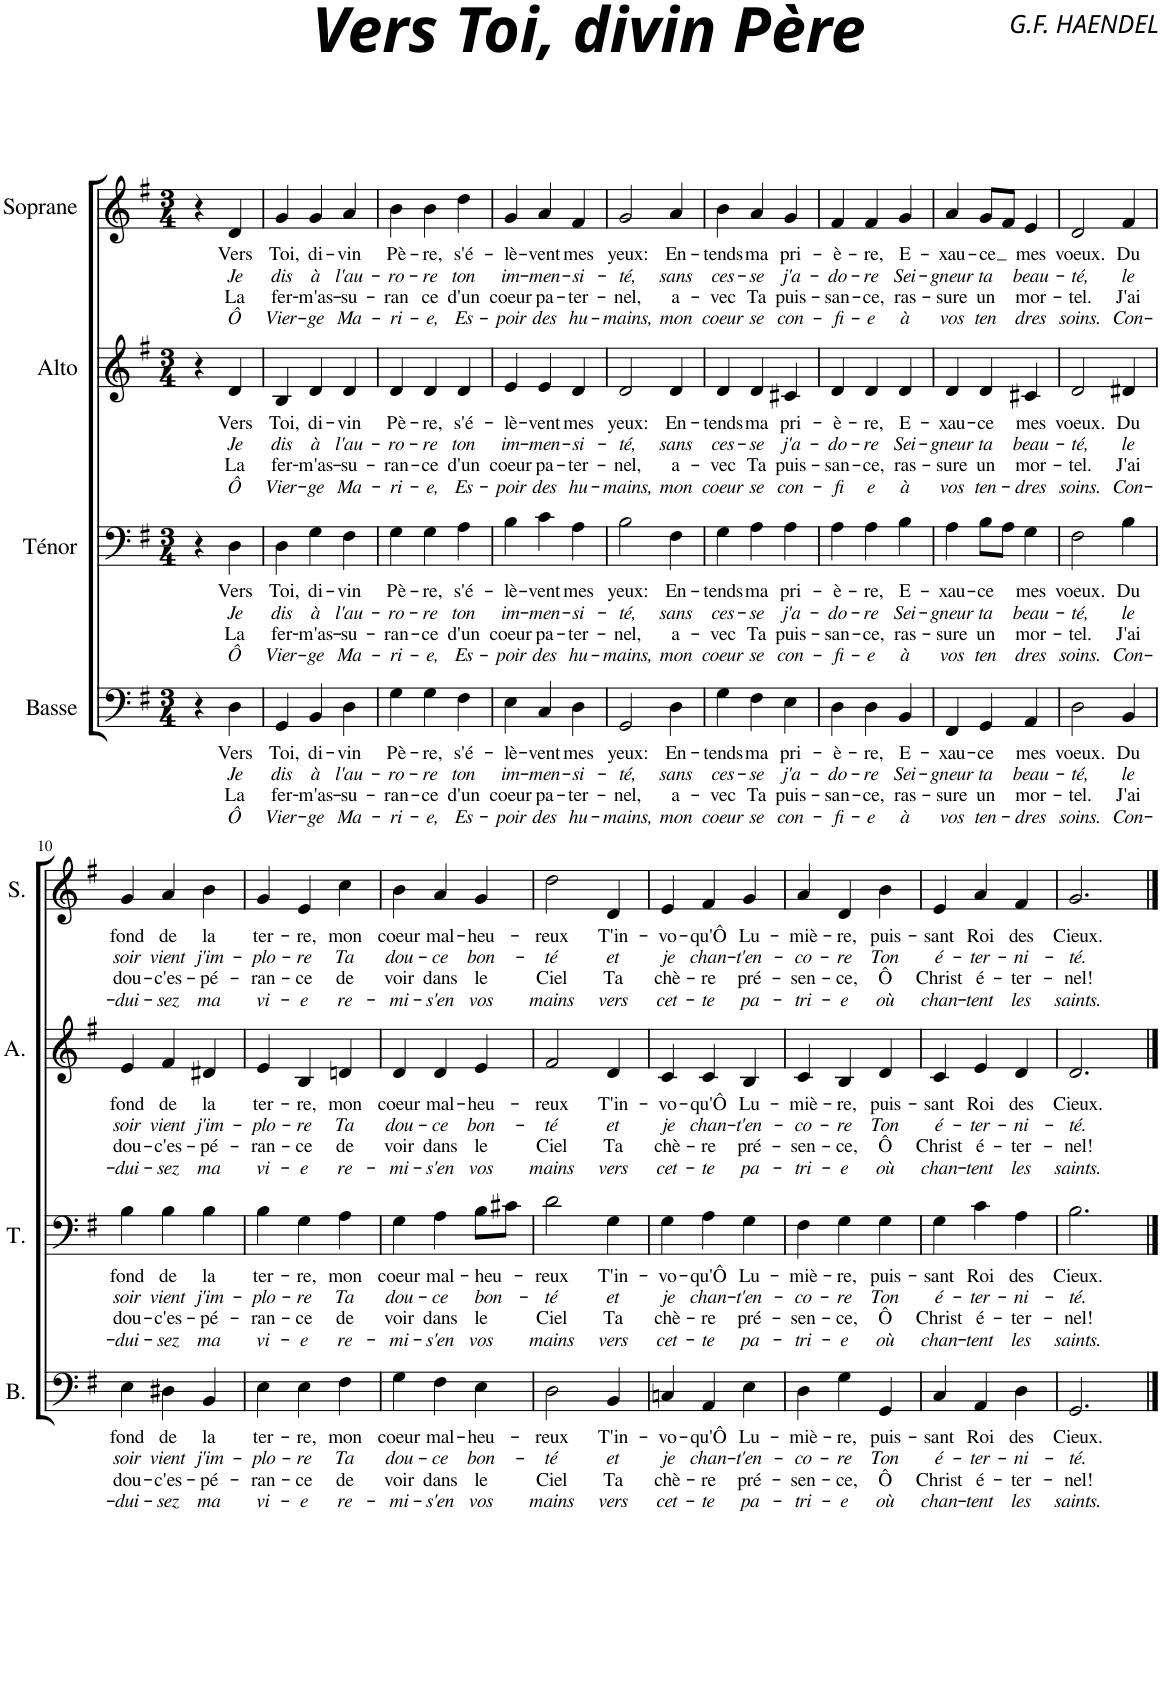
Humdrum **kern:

**kern	**text	**text	**text	**text	**kern	**text	**text	**text	**text	**kern	**text	**text	**text	**text	**kern	**text	**text	**text	**text
*part4	*part4	*part4	*part4	*part4	*part3	*part3	*part3	*part3	*part3	*part2	*part2	*part2	*part2	*part2	*part1	*part1	*part1	*part1	*part1
*staff4	*staff4	*staff4	*staff4	*staff4	*staff3	*staff3	*staff3	*staff3	*staff3	*staff2	*staff2	*staff2	*staff2	*staff2	*staff1	*staff1	*staff1	*staff1	*staff1
*I"Basse	*	*	*	*	*I"Ténor	*	*	*	*	*I"Alto	*	*	*	*	*I"Soprane	*	*	*	*
*I'B.	*	*	*	*	*I'T.	*	*	*	*	*I'A.	*	*	*	*	*I'S.	*	*	*	*
*clefF4	*	*	*	*	*clefF4	*	*	*	*	*clefG2	*	*	*	*	*clefG2	*	*	*	*
*k[f#]	*	*	*	*	*k[f#]	*	*	*	*	*k[f#]	*	*	*	*	*k[f#]	*	*	*	*
*M3/4	*	*	*	*	*M3/4	*	*	*	*	*M3/4	*	*	*	*	*M3/4	*	*	*	*
=1	=1	=1	=1	=1	=1	=1	=1	=1	=1	=1	=1	=1	=1	=1	=1	=1	=1	=1	=1
4r	.	.	.	.	4r	.	.	.	.	4r	.	.	.	.	4r	.	.	.	.
!	!LO:LY:b	!LO:LY:b	!LO:LY:b	!LO:LY:b	!	!LO:LY:b	!LO:LY:b	!LO:LY:b	!LO:LY:b	!	!LO:LY:b	!LO:LY:b	!LO:LY:b	!LO:LY:b	!	!LO:LY:b	!LO:LY:b	!LO:LY:b	!LO:LY:b
4D\	Vers	Je	La	Ô	4D\	Vers	Je	La	Ô	4d/	Vers	Je	La	Ô	4d/	Vers	Je	La	Ô
=2	=2	=2	=2	=2	=2	=2	=2	=2	=2	=2	=2	=2	=2	=2	=2	=2	=2	=2	=2
!	!LO:LY:b	!LO:LY:b	!LO:LY:b	!LO:LY:b	!	!LO:LY:b	!LO:LY:b	!LO:LY:b	!LO:LY:b	!	!LO:LY:b	!LO:LY:b	!LO:LY:b	!LO:LY:b	!	!LO:LY:b	!LO:LY:b	!LO:LY:b	!LO:LY:b
4GG/	Toi,	dis	fer-	Vier-	4D\	Toi,	dis	fer-	Vier-	4B/	Toi,	dis	fer-	Vier-	4g/	Toi,	dis	fer-	Vier-
!	!LO:LY:b	!LO:LY:b	!LO:LY:b	!LO:LY:b	!	!LO:LY:b	!LO:LY:b	!LO:LY:b	!LO:LY:b	!	!LO:LY:b	!LO:LY:b	!LO:LY:b	!LO:LY:b	!	!LO:LY:b	!LO:LY:b	!LO:LY:b	!LO:LY:b
4BB/	di-	à	-m'as-	-ge	4G\	di-	à	-m'as-	-ge	4d/	di-	à	-m'as-	-ge	4g/	di-	à	-m'as-	-ge
!	!LO:LY:b	!LO:LY:b	!LO:LY:b	!LO:LY:b	!	!LO:LY:b	!LO:LY:b	!LO:LY:b	!LO:LY:b	!	!LO:LY:b	!LO:LY:b	!LO:LY:b	!LO:LY:b	!	!LO:LY:b	!LO:LY:b	!LO:LY:b	!LO:LY:b
4D\	-vin	l'au-	-su-	Ma-	4F#\	-vin	l'au-	-su-	Ma-	4d/	-vin	l'au-	-su-	Ma-	4a/	-vin	l'au-	-su-	Ma-
=3	=3	=3	=3	=3	=3	=3	=3	=3	=3	=3	=3	=3	=3	=3	=3	=3	=3	=3	=3
!	!LO:LY:b	!LO:LY:b	!LO:LY:b	!LO:LY:b	!	!LO:LY:b	!LO:LY:b	!LO:LY:b	!LO:LY:b	!	!LO:LY:b	!LO:LY:b	!LO:LY:b	!LO:LY:b	!	!LO:LY:b	!LO:LY:b	!LO:LY:b	!LO:LY:b
4G\	Pè-	-ro-	-ran-	-ri-	4G\	Pè-	-ro-	-ran-	-ri-	4d/	Pè-	-ro-	-ran-	-ri-	4b\	Pè-	-ro-	-ran	-ri-
!	!LO:LY:b	!LO:LY:b	!LO:LY:b	!LO:LY:b	!	!LO:LY:b	!LO:LY:b	!LO:LY:b	!LO:LY:b	!	!LO:LY:b	!LO:LY:b	!LO:LY:b	!LO:LY:b	!	!LO:LY:b	!LO:LY:b	!LO:LY:b	!LO:LY:b
4G\	-re,	-re	-ce	-e,	4G\	-re,	-re	-ce	-e,	4d/	-re,	-re	-ce	-e,	4b\	-re,	-re	ce	-e,
!	!LO:LY:b	!LO:LY:b	!LO:LY:b	!LO:LY:b	!	!LO:LY:b	!LO:LY:b	!LO:LY:b	!LO:LY:b	!	!LO:LY:b	!LO:LY:b	!LO:LY:b	!LO:LY:b	!	!LO:LY:b	!LO:LY:b	!LO:LY:b	!LO:LY:b
4F#\	s'é-	ton	d'un	Es-	4A\	s'é-	ton	d'un	Es-	4d/	s'é-	ton	d'un	Es-	4dd\	s'é-	ton	d'un	Es-
=4	=4	=4	=4	=4	=4	=4	=4	=4	=4	=4	=4	=4	=4	=4	=4	=4	=4	=4	=4
!	!LO:LY:b	!LO:LY:b	!LO:LY:b	!LO:LY:b	!	!LO:LY:b	!LO:LY:b	!LO:LY:b	!LO:LY:b	!	!LO:LY:b	!LO:LY:b	!LO:LY:b	!LO:LY:b	!	!LO:LY:b	!LO:LY:b	!LO:LY:b	!LO:LY:b
4E\	-lè-	im-	coeur	-poir	4B\	-lè-	im-	coeur	-poir	4e/	-lè-	im-	coeur	-poir	4g/	-lè-	im-	coeur	-poir
!	!LO:LY:b	!LO:LY:b	!LO:LY:b	!LO:LY:b	!	!LO:LY:b	!LO:LY:b	!LO:LY:b	!LO:LY:b	!	!LO:LY:b	!LO:LY:b	!LO:LY:b	!LO:LY:b	!	!LO:LY:b	!LO:LY:b	!LO:LY:b	!LO:LY:b
4C/	-vent	-men-	pa-	des	4c\	-vent	-men-	pa-	des	4e/	-vent	-men-	pa-	des	4a/	-vent	-men-	pa-	des
!	!LO:LY:b	!LO:LY:b	!LO:LY:b	!LO:LY:b	!	!LO:LY:b	!LO:LY:b	!LO:LY:b	!LO:LY:b	!	!LO:LY:b	!LO:LY:b	!LO:LY:b	!LO:LY:b	!	!LO:LY:b	!LO:LY:b	!LO:LY:b	!LO:LY:b
4D\	mes	-si-	-ter-	hu-	4A\	mes	-si-	-ter-	hu-	4d/	mes	-si-	-ter-	hu-	4f#/	mes	-si-	-ter-	hu-
=5	=5	=5	=5	=5	=5	=5	=5	=5	=5	=5	=5	=5	=5	=5	=5	=5	=5	=5	=5
!	!LO:LY:b	!LO:LY:b	!LO:LY:b	!LO:LY:b	!	!LO:LY:b	!LO:LY:b	!LO:LY:b	!LO:LY:b	!	!LO:LY:b	!LO:LY:b	!LO:LY:b	!LO:LY:b	!	!LO:LY:b	!LO:LY:b	!LO:LY:b	!LO:LY:b
2GG/	yeux:	-té,	-nel,	-mains,	2B\	yeux:	-té,	-nel,	-mains,	2d/	yeux:	-té,	-nel,	-mains,	2g/	yeux:	-té,	-nel,	-mains,
!	!LO:LY:b	!LO:LY:b	!LO:LY:b	!LO:LY:b	!	!LO:LY:b	!LO:LY:b	!LO:LY:b	!LO:LY:b	!	!LO:LY:b	!LO:LY:b	!LO:LY:b	!LO:LY:b	!	!LO:LY:b	!LO:LY:b	!LO:LY:b	!LO:LY:b
4D\	En-	sans	a-	mon	4F#\	En-	sans	a-	mon	4d/	En-	sans	a-	mon	4a/	En-	sans	a-	mon
=6	=6	=6	=6	=6	=6	=6	=6	=6	=6	=6	=6	=6	=6	=6	=6	=6	=6	=6	=6
!	!LO:LY:b	!LO:LY:b	!LO:LY:b	!LO:LY:b	!	!LO:LY:b	!LO:LY:b	!LO:LY:b	!LO:LY:b	!	!LO:LY:b	!LO:LY:b	!LO:LY:b	!LO:LY:b	!	!LO:LY:b	!LO:LY:b	!LO:LY:b	!LO:LY:b
4G\	-tends	ces-	-vec	coeur	4G\	-tends	ces-	-vec	coeur	4d/	-tends	ces-	-vec	coeur	4b\	-tends	ces-	-vec	coeur
!	!LO:LY:b	!LO:LY:b	!LO:LY:b	!LO:LY:b	!	!LO:LY:b	!LO:LY:b	!LO:LY:b	!LO:LY:b	!	!LO:LY:b	!LO:LY:b	!LO:LY:b	!LO:LY:b	!	!LO:LY:b	!LO:LY:b	!LO:LY:b	!LO:LY:b
4F#\	ma	-se	Ta	se	4A\	ma	-se	Ta	se	4d/	ma	-se	Ta	se	4a/	ma	-se	Ta	se
!	!LO:LY:b	!LO:LY:b	!LO:LY:b	!LO:LY:b	!	!LO:LY:b	!LO:LY:b	!LO:LY:b	!LO:LY:b	!	!LO:LY:b	!LO:LY:b	!LO:LY:b	!LO:LY:b	!	!LO:LY:b	!LO:LY:b	!LO:LY:b	!LO:LY:b
4E\	pri-	j'a-	puis-	con-	4A\	pri-	j'a-	puis-	con-	4c#X/	pri-	j'a-	puis-	con-	4g/	pri-	j'a-	puis-	con-
=7	=7	=7	=7	=7	=7	=7	=7	=7	=7	=7	=7	=7	=7	=7	=7	=7	=7	=7	=7
!	!LO:LY:b	!LO:LY:b	!LO:LY:b	!LO:LY:b	!	!LO:LY:b	!LO:LY:b	!LO:LY:b	!LO:LY:b	!	!LO:LY:b	!LO:LY:b	!LO:LY:b	!LO:LY:b	!	!LO:LY:b	!LO:LY:b	!LO:LY:b	!LO:LY:b
4D\	-è-	-do-	-san-	-fi-	4A\	-è-	-do-	-san-	-fi-	4d/	-è-	-do-	-san-	-fi	4f#/	-è-	-do-	-san-	-fi-
!	!LO:LY:b	!LO:LY:b	!LO:LY:b	!LO:LY:b	!	!LO:LY:b	!LO:LY:b	!LO:LY:b	!LO:LY:b	!	!LO:LY:b	!LO:LY:b	!LO:LY:b	!LO:LY:b	!	!LO:LY:b	!LO:LY:b	!LO:LY:b	!LO:LY:b
4D\	-re,	-re	-ce,	-e	4A\	-re,	-re	-ce,	-e	4d/	-re,	-re	-ce,	-e	4f#/	-re,	-re	-ce,	-e
!	!LO:LY:b	!LO:LY:b	!LO:LY:b	!LO:LY:b	!	!LO:LY:b	!LO:LY:b	!LO:LY:b	!LO:LY:b	!	!LO:LY:b	!LO:LY:b	!LO:LY:b	!LO:LY:b	!	!LO:LY:b	!LO:LY:b	!LO:LY:b	!LO:LY:b
4BB/	E-	Sei-	ras-	à	4B\	E-	Sei-	ras-	à	4d/	E-	Sei-	ras-	à	4g/	E-	Sei-	ras-	à
=8	=8	=8	=8	=8	=8	=8	=8	=8	=8	=8	=8	=8	=8	=8	=8	=8	=8	=8	=8
!	!LO:LY:b	!LO:LY:b	!LO:LY:b	!LO:LY:b	!	!LO:LY:b	!LO:LY:b	!LO:LY:b	!LO:LY:b	!	!LO:LY:b	!LO:LY:b	!LO:LY:b	!LO:LY:b	!	!LO:LY:b	!LO:LY:b	!LO:LY:b	!LO:LY:b
4FF#/	-xau-	-gneur	-sure	vos	4A\	-xau-	-gneur	-sure	vos	4d/	-xau-	-gneur	-sure	vos	4a/	-xau-	-gneur	-sure	vos
!	!LO:LY:b	!LO:LY:b	!LO:LY:b	!LO:LY:b	!	!LO:LY:b	!LO:LY:b	!LO:LY:b	!LO:LY:b	!	!LO:LY:b	!LO:LY:b	!LO:LY:b	!LO:LY:b	!	!LO:LY:b	!LO:LY:b	!LO:LY:b	!LO:LY:b
4GG/	-ce	ta	un	ten-	8B\L	-ce	ta	un	ten	4d/	-ce	ta	un	ten-	8g/L	-ce	ta	un	ten
.	.	.	.	.	8A\J	.	.	.	.	.	.	.	.	.	8f#/J	.	.	.	.
!	!LO:LY:b	!LO:LY:b	!LO:LY:b	!LO:LY:b	!	!LO:LY:b	!LO:LY:b	!LO:LY:b	!LO:LY:b	!	!LO:LY:b	!LO:LY:b	!LO:LY:b	!LO:LY:b	!	!LO:LY:b	!LO:LY:b	!LO:LY:b	!LO:LY:b
4AA/	mes	beau-	mor-	-dres	4G\	mes	beau-	mor-	dres	4c#X/	mes	beau-	mor-	-dres	4e/	mes	beau-	mor-	dres
=9	=9	=9	=9	=9	=9	=9	=9	=9	=9	=9	=9	=9	=9	=9	=9	=9	=9	=9	=9
!	!LO:LY:b	!LO:LY:b	!LO:LY:b	!LO:LY:b	!	!LO:LY:b	!LO:LY:b	!LO:LY:b	!LO:LY:b	!	!LO:LY:b	!LO:LY:b	!LO:LY:b	!LO:LY:b	!	!LO:LY:b	!LO:LY:b	!LO:LY:b	!LO:LY:b
2D\	voeux.	-té,	-tel.	soins.	2F#\	voeux.	-té,	-tel.	soins.	2d/	voeux.	-té,	-tel.	soins.	2d/	voeux.	-té,	-tel.	soins.
!	!LO:LY:b	!LO:LY:b	!LO:LY:b	!LO:LY:b	!	!LO:LY:b	!LO:LY:b	!LO:LY:b	!LO:LY:b	!	!LO:LY:b	!LO:LY:b	!LO:LY:b	!LO:LY:b	!	!LO:LY:b	!LO:LY:b	!LO:LY:b	!LO:LY:b
4BB/	Du	le	J'ai	Con-	4B\	Du	le	J'ai	Con-	4d#X/	Du	le	J'ai	Con-	4f#/	Du	le	J'ai	Con-
!!LO:LB:g=z
=10	=10	=10	=10	=10	=10	=10	=10	=10	=10	=10	=10	=10	=10	=10	=10	=10	=10	=10	=10
!	!LO:LY:b	!LO:LY:b	!LO:LY:b	!LO:LY:b	!	!LO:LY:b	!LO:LY:b	!LO:LY:b	!LO:LY:b	!	!LO:LY:b	!LO:LY:b	!LO:LY:b	!LO:LY:b	!	!LO:LY:b	!LO:LY:b	!LO:LY:b	!LO:LY:b
4E\	fond	soir	dou-	-dui-	4B\	fond	soir	dou-	-dui-	4e/	fond	soir	dou-	-dui-	4g/	fond	soir	dou-	-dui-
!	!LO:LY:b	!LO:LY:b	!LO:LY:b	!LO:LY:b	!	!LO:LY:b	!LO:LY:b	!LO:LY:b	!LO:LY:b	!	!LO:LY:b	!LO:LY:b	!LO:LY:b	!LO:LY:b	!	!LO:LY:b	!LO:LY:b	!LO:LY:b	!LO:LY:b
4D#X\	de	vient	-c'es-	-sez	4B\	de	vient	-c'es-	-sez	4f#/	de	vient	-c'es-	-sez	4a/	de	vient	-c'es-	-sez
!	!LO:LY:b	!LO:LY:b	!LO:LY:b	!LO:LY:b	!	!LO:LY:b	!LO:LY:b	!LO:LY:b	!LO:LY:b	!	!LO:LY:b	!LO:LY:b	!LO:LY:b	!LO:LY:b	!	!LO:LY:b	!LO:LY:b	!LO:LY:b	!LO:LY:b
4BB/	la	j'im-	-pé-	ma	4B\	la	j'im-	-pé-	ma	4d#X/	la	j'im-	-pé-	ma	4b\	la	j'im-	-pé-	ma
=11	=11	=11	=11	=11	=11	=11	=11	=11	=11	=11	=11	=11	=11	=11	=11	=11	=11	=11	=11
!	!LO:LY:b	!LO:LY:b	!LO:LY:b	!LO:LY:b	!	!LO:LY:b	!LO:LY:b	!LO:LY:b	!LO:LY:b	!	!LO:LY:b	!LO:LY:b	!LO:LY:b	!LO:LY:b	!	!LO:LY:b	!LO:LY:b	!LO:LY:b	!LO:LY:b
4E\	ter-	-plo-	-ran-	vi-	4B\	ter-	-plo-	-ran-	vi-	4e/	ter-	-plo-	-ran-	vi-	4g/	ter-	-plo-	-ran-	vi-
!	!LO:LY:b	!LO:LY:b	!LO:LY:b	!LO:LY:b	!	!LO:LY:b	!LO:LY:b	!LO:LY:b	!LO:LY:b	!	!LO:LY:b	!LO:LY:b	!LO:LY:b	!LO:LY:b	!	!LO:LY:b	!LO:LY:b	!LO:LY:b	!LO:LY:b
4E\	-re,	-re	-ce	-e	4G\	-re,	-re	-ce	-e	4B/	-re,	-re	-ce	-e	4e/	-re,	-re	-ce	-e
!	!LO:LY:b	!LO:LY:b	!LO:LY:b	!LO:LY:b	!	!LO:LY:b	!LO:LY:b	!LO:LY:b	!LO:LY:b	!	!LO:LY:b	!LO:LY:b	!LO:LY:b	!LO:LY:b	!	!LO:LY:b	!LO:LY:b	!LO:LY:b	!LO:LY:b
4F#\	mon	Ta	de	re-	4A\	mon	Ta	de	re-	4dn/	mon	Ta	de	re-	4cc\	mon	Ta	de	re-
=12	=12	=12	=12	=12	=12	=12	=12	=12	=12	=12	=12	=12	=12	=12	=12	=12	=12	=12	=12
!	!LO:LY:b	!LO:LY:b	!LO:LY:b	!LO:LY:b	!	!LO:LY:b	!LO:LY:b	!LO:LY:b	!LO:LY:b	!	!LO:LY:b	!LO:LY:b	!LO:LY:b	!LO:LY:b	!	!LO:LY:b	!LO:LY:b	!LO:LY:b	!LO:LY:b
4G\	coeur	dou-	voir	-mi-	4G\	coeur	dou-	voir	-mi-	4d/	coeur	dou-	voir	-mi-	4b\	coeur	dou-	voir	-mi-
!	!LO:LY:b	!LO:LY:b	!LO:LY:b	!LO:LY:b	!	!LO:LY:b	!LO:LY:b	!LO:LY:b	!LO:LY:b	!	!LO:LY:b	!LO:LY:b	!LO:LY:b	!LO:LY:b	!	!LO:LY:b	!LO:LY:b	!LO:LY:b	!LO:LY:b
4F#\	mal-	-ce	dans	-s'en	4A\	mal-	-ce	dans	-s'en	4d/	mal-	-ce	dans	-s'en	4a/	mal-	-ce	dans	-s'en
!	!LO:LY:b	!LO:LY:b	!LO:LY:b	!LO:LY:b	!	!LO:LY:b	!LO:LY:b	!LO:LY:b	!LO:LY:b	!	!LO:LY:b	!LO:LY:b	!LO:LY:b	!LO:LY:b	!	!LO:LY:b	!LO:LY:b	!LO:LY:b	!LO:LY:b
4E\	-heu-	bon-	le	vos	8B\L	-heu-	bon-	le	vos	4e/	-heu-	bon-	le	vos	4g/	-heu-	bon-	le	vos
.	.	.	.	.	8c#X\J	.	.	.	.	.	.	.	.	.	.	.	.	.	.
=13	=13	=13	=13	=13	=13	=13	=13	=13	=13	=13	=13	=13	=13	=13	=13	=13	=13	=13	=13
!	!LO:LY:b	!LO:LY:b	!LO:LY:b	!LO:LY:b	!	!LO:LY:b	!LO:LY:b	!LO:LY:b	!LO:LY:b	!	!LO:LY:b	!LO:LY:b	!LO:LY:b	!LO:LY:b	!	!LO:LY:b	!LO:LY:b	!LO:LY:b	!LO:LY:b
2D\	-reux	-té	Ciel	mains	2d\	-reux	-té	Ciel	mains	2f#/	-reux	-té	Ciel	mains	2dd\	-reux	-té	Ciel	mains
!	!LO:LY:b	!LO:LY:b	!LO:LY:b	!LO:LY:b	!	!LO:LY:b	!LO:LY:b	!LO:LY:b	!LO:LY:b	!	!LO:LY:b	!LO:LY:b	!LO:LY:b	!LO:LY:b	!	!LO:LY:b	!LO:LY:b	!LO:LY:b	!LO:LY:b
4BB/	T'in-	et	Ta	vers	4G\	T'in-	et	Ta	vers	4d/	T'in-	et	Ta	vers	4d/	T'in-	et	Ta	vers
=14	=14	=14	=14	=14	=14	=14	=14	=14	=14	=14	=14	=14	=14	=14	=14	=14	=14	=14	=14
!	!LO:LY:b	!LO:LY:b	!LO:LY:b	!LO:LY:b	!	!LO:LY:b	!LO:LY:b	!LO:LY:b	!LO:LY:b	!	!LO:LY:b	!LO:LY:b	!LO:LY:b	!LO:LY:b	!	!LO:LY:b	!LO:LY:b	!LO:LY:b	!LO:LY:b
4Cn/	-vo-	je	chè-	cet-	4G\	-vo-	je	chè-	cet-	4c/	-vo-	je	chè-	cet-	4e/	-vo-	je	chè-	cet-
!	!LO:LY:b	!LO:LY:b	!LO:LY:b	!LO:LY:b	!	!LO:LY:b	!LO:LY:b	!LO:LY:b	!LO:LY:b	!	!LO:LY:b	!LO:LY:b	!LO:LY:b	!LO:LY:b	!	!LO:LY:b	!LO:LY:b	!LO:LY:b	!LO:LY:b
4AA/	-qu'Ô	chan-	-re	-te	4A\	-qu'Ô	chan-	-re	-te	4c/	-qu'Ô	chan-	-re	-te	4f#/	-qu'Ô	chan-	-re	-te
!	!LO:LY:b	!LO:LY:b	!LO:LY:b	!LO:LY:b	!	!LO:LY:b	!LO:LY:b	!LO:LY:b	!LO:LY:b	!	!LO:LY:b	!LO:LY:b	!LO:LY:b	!LO:LY:b	!	!LO:LY:b	!LO:LY:b	!LO:LY:b	!LO:LY:b
4E\	Lu-	-t'en-	pré-	pa-	4G\	Lu-	-t'en-	pré-	pa-	4B/	Lu-	-t'en-	pré-	pa-	4g/	Lu-	-t'en-	pré-	pa-
=15	=15	=15	=15	=15	=15	=15	=15	=15	=15	=15	=15	=15	=15	=15	=15	=15	=15	=15	=15
!	!LO:LY:b	!LO:LY:b	!LO:LY:b	!LO:LY:b	!	!LO:LY:b	!LO:LY:b	!LO:LY:b	!LO:LY:b	!	!LO:LY:b	!LO:LY:b	!LO:LY:b	!LO:LY:b	!	!LO:LY:b	!LO:LY:b	!LO:LY:b	!LO:LY:b
4D\	-miè-	-co-	-sen-	-tri-	4F#\	-miè-	-co-	-sen-	-tri-	4c/	-miè-	-co-	-sen-	-tri-	4a/	-miè-	-co-	-sen-	-tri-
!	!LO:LY:b	!LO:LY:b	!LO:LY:b	!LO:LY:b	!	!LO:LY:b	!LO:LY:b	!LO:LY:b	!LO:LY:b	!	!LO:LY:b	!LO:LY:b	!LO:LY:b	!LO:LY:b	!	!LO:LY:b	!LO:LY:b	!LO:LY:b	!LO:LY:b
4G\	-re,	-re	-ce,	-e	4G\	-re,	-re	-ce,	-e	4B/	-re,	-re	-ce,	-e	4d/	-re,	-re	-ce,	-e
!	!LO:LY:b	!LO:LY:b	!LO:LY:b	!LO:LY:b	!	!LO:LY:b	!LO:LY:b	!LO:LY:b	!LO:LY:b	!	!LO:LY:b	!LO:LY:b	!LO:LY:b	!LO:LY:b	!	!LO:LY:b	!LO:LY:b	!LO:LY:b	!LO:LY:b
4GG/	puis-	Ton	Ô	où	4G\	puis-	Ton	Ô	où	4d/	puis-	Ton	Ô	où	4b\	puis-	Ton	Ô	où
=16	=16	=16	=16	=16	=16	=16	=16	=16	=16	=16	=16	=16	=16	=16	=16	=16	=16	=16	=16
!	!LO:LY:b	!LO:LY:b	!LO:LY:b	!LO:LY:b	!	!LO:LY:b	!LO:LY:b	!LO:LY:b	!LO:LY:b	!	!LO:LY:b	!LO:LY:b	!LO:LY:b	!LO:LY:b	!	!LO:LY:b	!LO:LY:b	!LO:LY:b	!LO:LY:b
4C/	-sant	é-	Christ	chan-	4G\	-sant	é-	Christ	chan-	4c/	-sant	é-	Christ	chan-	4e/	-sant	é-	Christ	chan-
!	!LO:LY:b	!LO:LY:b	!LO:LY:b	!LO:LY:b	!	!LO:LY:b	!LO:LY:b	!LO:LY:b	!LO:LY:b	!	!LO:LY:b	!LO:LY:b	!LO:LY:b	!LO:LY:b	!	!LO:LY:b	!LO:LY:b	!LO:LY:b	!LO:LY:b
4AA/	Roi	-ter-	é-	-tent	4c\	Roi	-ter-	é-	-tent	4e/	Roi	-ter-	é-	-tent	4a/	Roi	-ter-	é-	-tent
!	!LO:LY:b	!LO:LY:b	!LO:LY:b	!LO:LY:b	!	!LO:LY:b	!LO:LY:b	!LO:LY:b	!LO:LY:b	!	!LO:LY:b	!LO:LY:b	!LO:LY:b	!LO:LY:b	!	!LO:LY:b	!LO:LY:b	!LO:LY:b	!LO:LY:b
4D\	des	-ni-	-ter-	les	4A\	des	-ni-	-ter-	les	4d/	des	-ni-	-ter-	les	4f#/	des	-ni-	-ter-	les
=17	=17	=17	=17	=17	=17	=17	=17	=17	=17	=17	=17	=17	=17	=17	=17	=17	=17	=17	=17
!	!LO:LY:b	!LO:LY:b	!LO:LY:b	!LO:LY:b	!	!LO:LY:b	!LO:LY:b	!LO:LY:b	!LO:LY:b	!	!LO:LY:b	!LO:LY:b	!LO:LY:b	!LO:LY:b	!	!LO:LY:b	!LO:LY:b	!LO:LY:b	!LO:LY:b
2.GG/	Cieux.	-té.	-nel!	saints.	2.B\	Cieux.	-té.	-nel!	saints.	2.d/	Cieux.	-té.	-nel!	saints.	2.g/	Cieux.	-té.	-nel!	saints.
==	==	==	==	==	==	==	==	==	==	==	==	==	==	==	==	==	==	==	==
*-	*-	*-	*-	*-	*-	*-	*-	*-	*-	*-	*-	*-	*-	*-	*-	*-	*-	*-	*-
